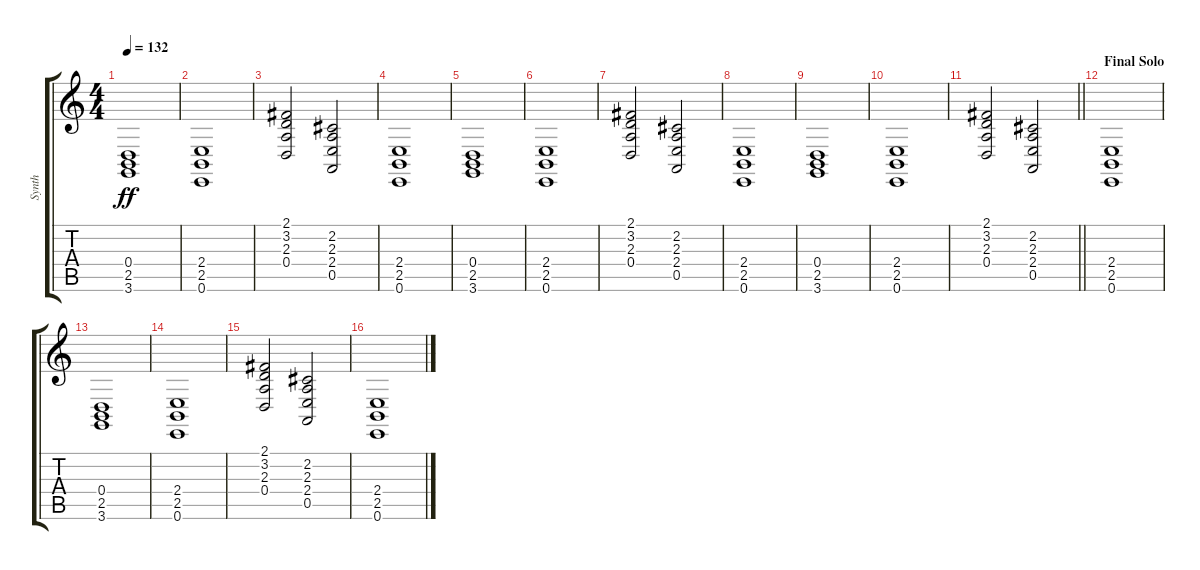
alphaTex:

\track ("Synth" "Synth") {instrument pad2warm}
\staff {score tabs}
\tuning (E4 B3 G3 D3 A2 E2) {hide}
\ts (4 4)
\tempo 132
\clef g2
\ks c
(0.4 2.5 3.6).1{dy ff} |
(2.4 2.5 0.6).1 |
(2.1 3.2 2.3 0.4).2 (2.2 2.3 2.4 0.5).2 |
(2.4 2.5 0.6).1 |
(0.4 2.5 3.6).1 |
(2.4 2.5 0.6).1 |
(2.1 3.2 2.3 0.4).2 (2.2 2.3 2.4 0.5).2 |
(2.4 2.5 0.6).1 |
(0.4 2.5 3.6).1 |
(2.4 2.5 0.6).1 |
\barLineRight lightlight
(2.1 3.2 2.3 0.4).2 (2.2 2.3 2.4 0.5).2 |
\section ("" "Final Solo")
(2.4 2.5 0.6).1 |
(0.4 2.5 3.6).1 |
(2.4 2.5 0.6).1 |
(2.1 3.2 2.3 0.4).2 (2.2 2.3 2.4 0.5).2 |
(2.4 2.5 0.6).1
